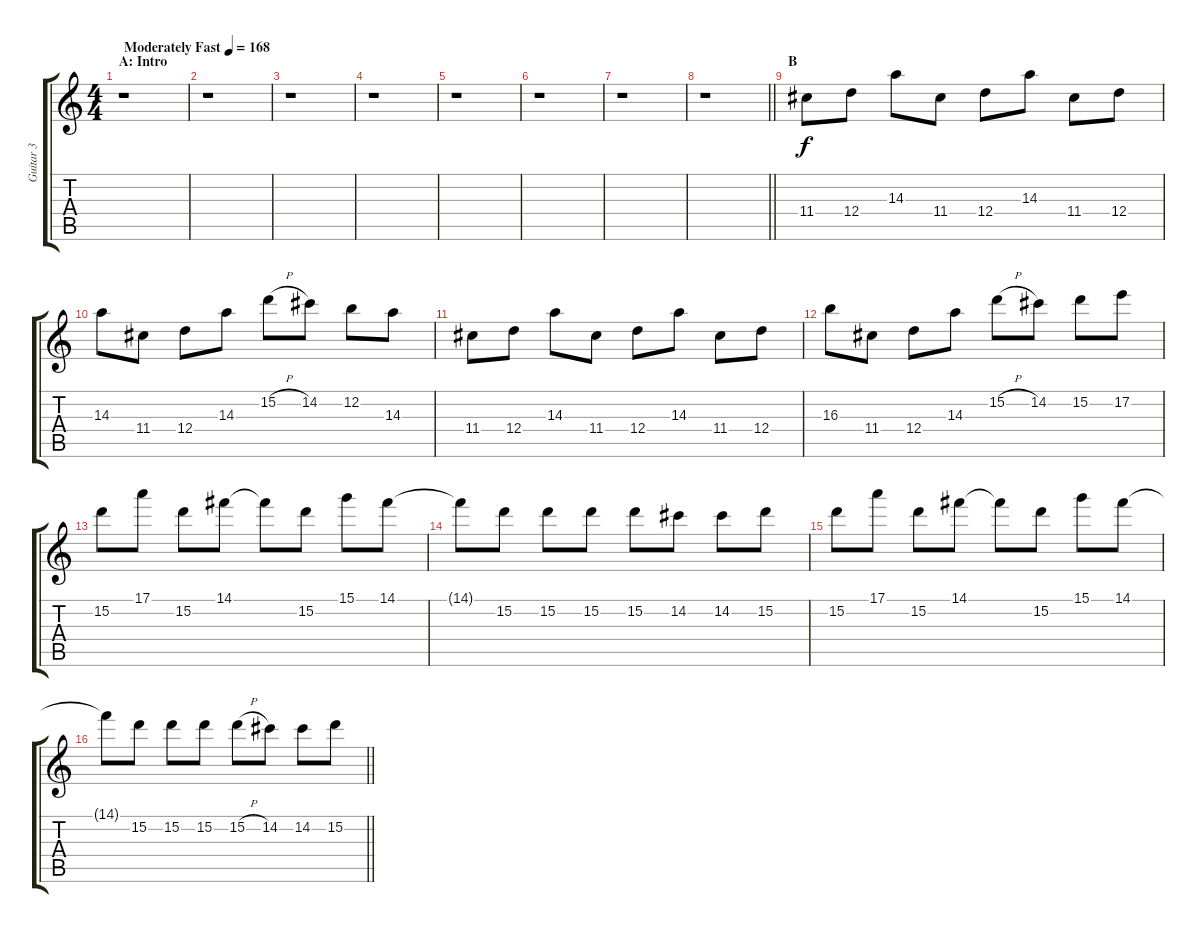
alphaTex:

\track ("Guitar 3" "Guitar 3") {instrument distortionguitar}
\staff {score tabs}
\tuning (E4 B3 G3 D3 A2 D2) {hide}
\ts (4 4)
\section ("" "A: Intro")
\tempo (168 "Moderately Fast")
\clef g2
\ks c
r.1{dy f instrument distortionguitar} |
r.1 |
r.1 |
r.1 |
r.1 |
r.1 |
r.1 |
\barLineRight lightlight
r.1 |
\section ("" "B")
11.4.8 12.4.8 14.3.8 11.4.8 12.4.8 14.3.8 11.4.8 12.4.8 |
14.3.8 11.4.8 12.4.8 14.3.8 15.2{h}.8 14.2.8 12.2.8 14.3.8 |
11.4.8 12.4.8 14.3.8 11.4.8 12.4.8 14.3.8 11.4.8 12.4.8 |
16.3.8 11.4.8 12.4.8 14.3.8 15.2{h}.8 14.2.8 15.2.8 17.2.8 |
15.2.8 17.1.8 15.2.8 14.1.8 14.1{t}.8 15.2.8 15.1.8 14.1.8 |
14.1{t}.8 15.2.8 15.2.8 15.2.8 15.2.8 14.2.8 14.2.8 15.2.8 |
15.2.8 17.1.8 15.2.8 14.1.8 14.1{t}.8 15.2.8 15.1.8 14.1.8 |
\barLineRight lightlight
14.1{t}.8 15.2.8 15.2.8 15.2.8 15.2{h}.8 14.2.8 14.2.8 15.2.8
